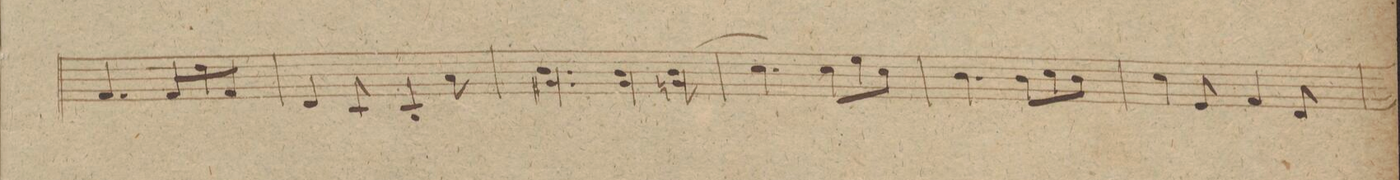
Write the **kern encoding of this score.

**kern	**dynam
*I"Violino IIdo	*
*clefG2	*
*k[]	*
*M6/8	*
4.f/	.
8f/L	.
8dd\	.
8f/J	.
=63	=63
4d/	.
8c/	.
4B/	.
8a\	.
=64	=64
4.g#X\ 4.b	.
4g#\ 4b	.
(8gn\ 8b	.
=65	=65
4.cc\)	.
8cc\L	.
8ee\	.
8cc\J	.
=66	=66
4.b\	.
8b\L	.
8cc\	.
8b\J	.
=67	=67
4cc\	.
8e/	.
4f/	.
8d/	.
=68	=68
*-	*-
